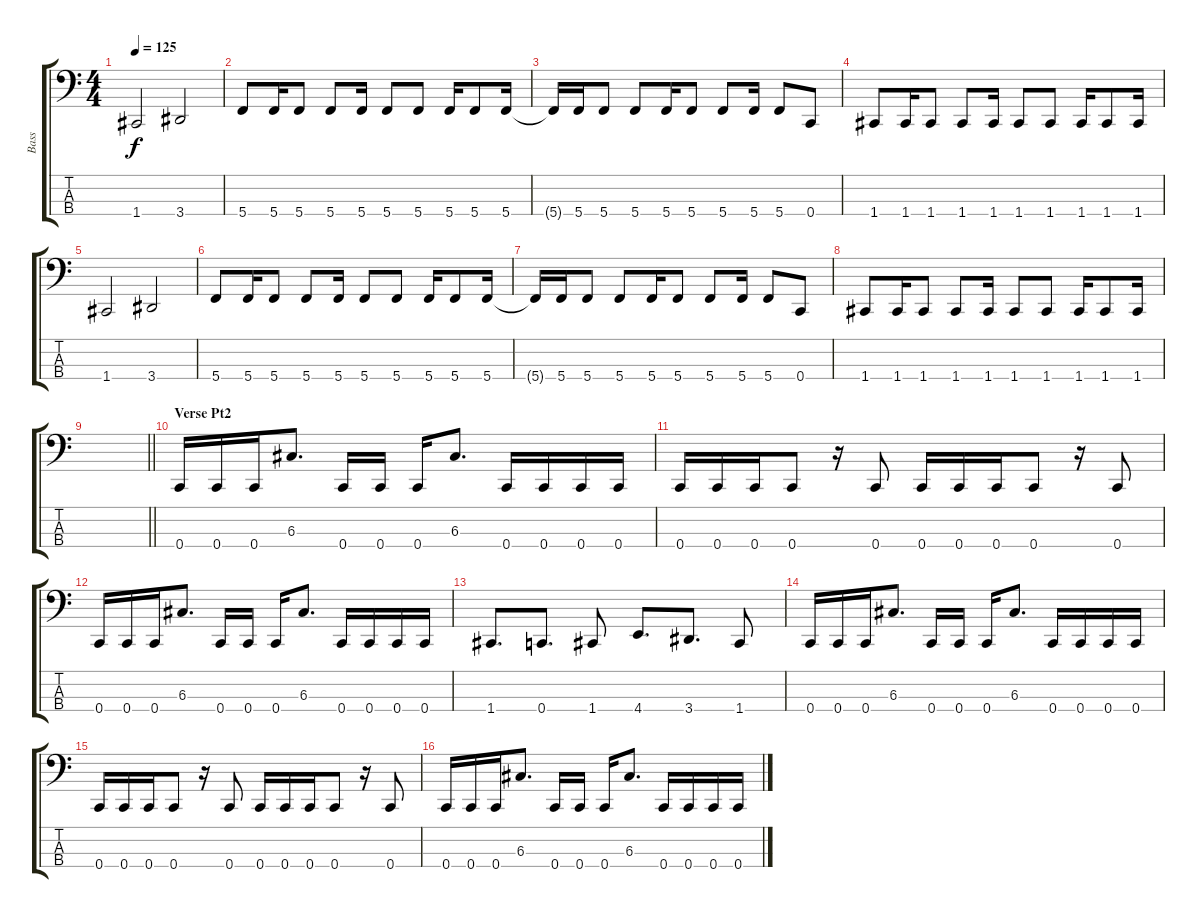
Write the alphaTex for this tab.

\track ("Bass" "Bass") {instrument electricbasspick}
\staff {score tabs}
\tuning (F2 C2 G1 C1) {hide}
\ts (4 4)
\tempo 125
\clef f4
\ks c
1.4.2{dy f} 3.4.2 |
5.4.8 5.4.16 5.4.8 5.4.8 5.4.16 5.4.8 5.4.8 5.4.16 5.4.8 5.4.16 |
5.4{t}.16 5.4.16 5.4.8 5.4.8 5.4.16 5.4.8 5.4.8 5.4.16 5.4.8 0.4.8 |
1.4.8 1.4.16 1.4.8 1.4.8 1.4.16 1.4.8 1.4.8 1.4.16 1.4.8 1.4.16 |
1.4.2 3.4.2 |
5.4.8 5.4.16 5.4.8 5.4.8 5.4.16 5.4.8 5.4.8 5.4.16 5.4.8 5.4.16 |
5.4{t}.16 5.4.16 5.4.8 5.4.8 5.4.16 5.4.8 5.4.8 5.4.16 5.4.8 0.4.8 |
1.4.8 1.4.16 1.4.8 1.4.8 1.4.16 1.4.8 1.4.8 1.4.16 1.4.8 1.4.16 |
\barLineRight lightlight
|
\section ("" "Verse Pt2")
0.4.16 0.4.16 0.4.16 6.3.8{d} 0.4.16 0.4.16 0.4.16 6.3.8{d} 0.4.16 0.4.16 0.4.16 0.4.16 |
0.4.16 0.4.16 0.4.16 0.4.8 r.16 0.4.8 0.4.16 0.4.16 0.4.16 0.4.8 r.16 0.4.8 |
0.4.16 0.4.16 0.4.16 6.3.8{d} 0.4.16 0.4.16 0.4.16 6.3.8{d} 0.4.16 0.4.16 0.4.16 0.4.16 |
1.4.8{d} 0.4.8{d} 1.4.8 4.4.8{d} 3.4.8{d} 1.4.8 |
0.4.16 0.4.16 0.4.16 6.3.8{d} 0.4.16 0.4.16 0.4.16 6.3.8{d} 0.4.16 0.4.16 0.4.16 0.4.16 |
0.4.16 0.4.16 0.4.16 0.4.8 r.16 0.4.8 0.4.16 0.4.16 0.4.16 0.4.8 r.16 0.4.8 |
0.4.16 0.4.16 0.4.16 6.3.8{d} 0.4.16 0.4.16 0.4.16 6.3.8{d} 0.4.16 0.4.16 0.4.16 0.4.16
